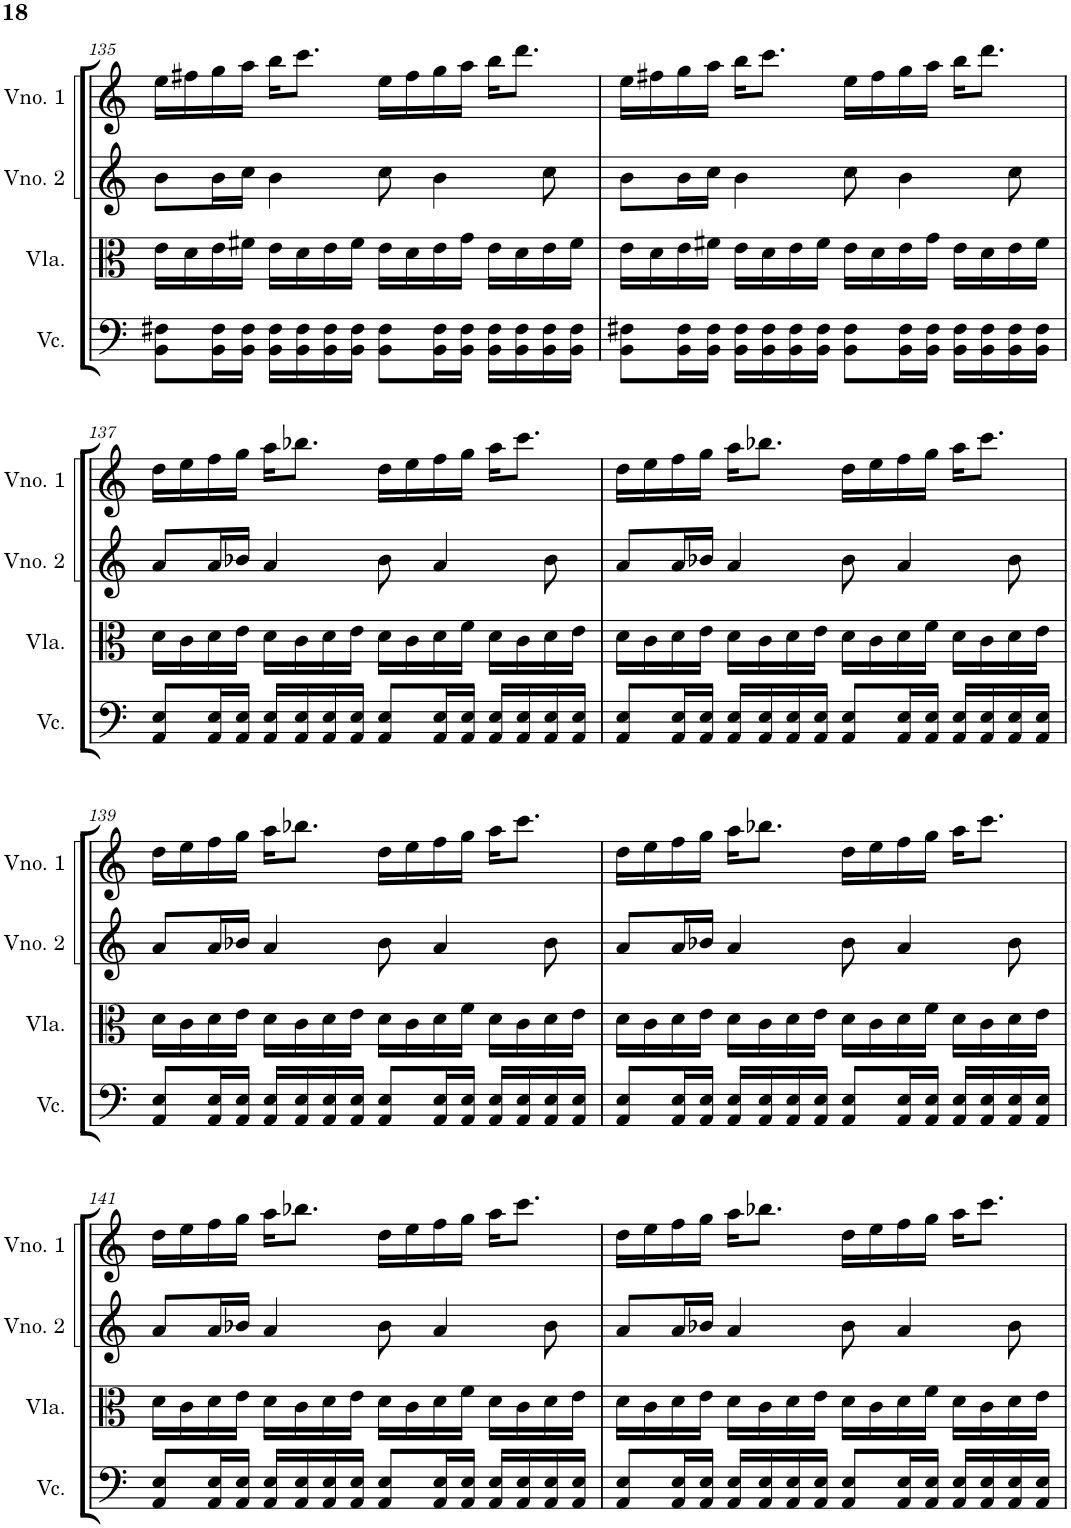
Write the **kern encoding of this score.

**kern	**kern	**kern	**kern
*part4	*part3	*part2	*part1
*staff4	*staff3	*staff2	*staff1
*I"Violoncelo	*I"Viola	*I"Violino 2	*I"Violino 1
*I'Vc.	*I'Vla.	*I'Vno. 2	*I'Vno. 1
!!LO:PB:g=z
*clefF4	*clefC3	*clefG2	*clefG2
*k[]	*k[]	*k[]	*k[]
*M4/4	*M4/4	*M4/4	*M4/4
=135	=135	=135	=135
8BB\ 8F#X\L	16e\LL	8b\L	16ee\LL
.	16d\	.	16ff#X\
16BB\ 16F#\L	16e\	16b\L	16gg\
16BB\ 16F#\JJ	16f#X\JJ	16cc\JJ	16aa\JJ
16BB\ 16F#\LL	16e\LL	4b\	16bb\KL
16BB\ 16F#\	16d\	.	8.ccc\J
16BB\ 16F#\	16e\	.	.
16BB\ 16F#\JJ	16f#\JJ	.	.
8BB\ 8F#\L	16e\LL	8cc\	16ee\LL
.	16d\	.	16ff#\
16BB\ 16F#\L	16e\	4b\	16gg\
16BB\ 16F#\JJ	16g\JJ	.	16aa\JJ
16BB\ 16F#\LL	16e\LL	.	16bb\KL
16BB\ 16F#\	16d\	.	8.ddd\J
16BB\ 16F#\	16e\	8cc\	.
16BB\ 16F#\JJ	16f#\JJ	.	.
=136	=136	=136	=136
8BB\ 8F#X\L	16e\LL	8b\L	16ee\LL
.	16d\	.	16ff#X\
16BB\ 16F#\L	16e\	16b\L	16gg\
16BB\ 16F#\JJ	16f#X\JJ	16cc\JJ	16aa\JJ
16BB\ 16F#\LL	16e\LL	4b\	16bb\KL
16BB\ 16F#\	16d\	.	8.ccc\J
16BB\ 16F#\	16e\	.	.
16BB\ 16F#\JJ	16f#\JJ	.	.
8BB\ 8F#\L	16e\LL	8cc\	16ee\LL
.	16d\	.	16ff#\
16BB\ 16F#\L	16e\	4b\	16gg\
16BB\ 16F#\JJ	16g\JJ	.	16aa\JJ
16BB\ 16F#\LL	16e\LL	.	16bb\KL
16BB\ 16F#\	16d\	.	8.ddd\J
16BB\ 16F#\	16e\	8cc\	.
16BB\ 16F#\JJ	16f#\JJ	.	.
!!LO:LB:g=z
=137	=137	=137	=137
8AA/ 8E/L	16d\LL	8a/L	16dd\LL
.	16c\	.	16ee\
16AA/ 16E/L	16d\	16a/L	16ff\
16AA/ 16E/JJ	16e\JJ	16b-X/JJ	16gg\JJ
16AA/ 16E/LL	16d\LL	4a/	16aa\KL
16AA/ 16E/	16c\	.	8.bb-X\J
16AA/ 16E/	16d\	.	.
16AA/ 16E/JJ	16e\JJ	.	.
8AA/ 8E/L	16d\LL	8b-\	16dd\LL
.	16c\	.	16ee\
16AA/ 16E/L	16d\	4a/	16ff\
16AA/ 16E/JJ	16f\JJ	.	16gg\JJ
16AA/ 16E/LL	16d\LL	.	16aa\KL
16AA/ 16E/	16c\	.	8.ccc\J
16AA/ 16E/	16d\	8b-\	.
16AA/ 16E/JJ	16e\JJ	.	.
=138	=138	=138	=138
8AA/ 8E/L	16d\LL	8a/L	16dd\LL
.	16c\	.	16ee\
16AA/ 16E/L	16d\	16a/L	16ff\
16AA/ 16E/JJ	16e\JJ	16b-X/JJ	16gg\JJ
16AA/ 16E/LL	16d\LL	4a/	16aa\KL
16AA/ 16E/	16c\	.	8.bb-X\J
16AA/ 16E/	16d\	.	.
16AA/ 16E/JJ	16e\JJ	.	.
8AA/ 8E/L	16d\LL	8b-\	16dd\LL
.	16c\	.	16ee\
16AA/ 16E/L	16d\	4a/	16ff\
16AA/ 16E/JJ	16f\JJ	.	16gg\JJ
16AA/ 16E/LL	16d\LL	.	16aa\KL
16AA/ 16E/	16c\	.	8.ccc\J
16AA/ 16E/	16d\	8b-\	.
16AA/ 16E/JJ	16e\JJ	.	.
!!LO:LB:g=z
=139	=139	=139	=139
8AA/ 8E/L	16d\LL	8a/L	16dd\LL
.	16c\	.	16ee\
16AA/ 16E/L	16d\	16a/L	16ff\
16AA/ 16E/JJ	16e\JJ	16b-X/JJ	16gg\JJ
16AA/ 16E/LL	16d\LL	4a/	16aa\KL
16AA/ 16E/	16c\	.	8.bb-X\J
16AA/ 16E/	16d\	.	.
16AA/ 16E/JJ	16e\JJ	.	.
8AA/ 8E/L	16d\LL	8b-\	16dd\LL
.	16c\	.	16ee\
16AA/ 16E/L	16d\	4a/	16ff\
16AA/ 16E/JJ	16f\JJ	.	16gg\JJ
16AA/ 16E/LL	16d\LL	.	16aa\KL
16AA/ 16E/	16c\	.	8.ccc\J
16AA/ 16E/	16d\	8b-\	.
16AA/ 16E/JJ	16e\JJ	.	.
=140	=140	=140	=140
8AA/ 8E/L	16d\LL	8a/L	16dd\LL
.	16c\	.	16ee\
16AA/ 16E/L	16d\	16a/L	16ff\
16AA/ 16E/JJ	16e\JJ	16b-X/JJ	16gg\JJ
16AA/ 16E/LL	16d\LL	4a/	16aa\KL
16AA/ 16E/	16c\	.	8.bb-X\J
16AA/ 16E/	16d\	.	.
16AA/ 16E/JJ	16e\JJ	.	.
8AA/ 8E/L	16d\LL	8b-\	16dd\LL
.	16c\	.	16ee\
16AA/ 16E/L	16d\	4a/	16ff\
16AA/ 16E/JJ	16f\JJ	.	16gg\JJ
16AA/ 16E/LL	16d\LL	.	16aa\KL
16AA/ 16E/	16c\	.	8.ccc\J
16AA/ 16E/	16d\	8b-\	.
16AA/ 16E/JJ	16e\JJ	.	.
!!LO:LB:g=z
=141	=141	=141	=141
8AA/ 8E/L	16d\LL	8a/L	16dd\LL
.	16c\	.	16ee\
16AA/ 16E/L	16d\	16a/L	16ff\
16AA/ 16E/JJ	16e\JJ	16b-X/JJ	16gg\JJ
16AA/ 16E/LL	16d\LL	4a/	16aa\KL
16AA/ 16E/	16c\	.	8.bb-X\J
16AA/ 16E/	16d\	.	.
16AA/ 16E/JJ	16e\JJ	.	.
8AA/ 8E/L	16d\LL	8b-\	16dd\LL
.	16c\	.	16ee\
16AA/ 16E/L	16d\	4a/	16ff\
16AA/ 16E/JJ	16f\JJ	.	16gg\JJ
16AA/ 16E/LL	16d\LL	.	16aa\KL
16AA/ 16E/	16c\	.	8.ccc\J
16AA/ 16E/	16d\	8b-\	.
16AA/ 16E/JJ	16e\JJ	.	.
=142	=142	=142	=142
8AA/ 8E/L	16d\LL	8a/L	16dd\LL
.	16c\	.	16ee\
16AA/ 16E/L	16d\	16a/L	16ff\
16AA/ 16E/JJ	16e\JJ	16b-X/JJ	16gg\JJ
16AA/ 16E/LL	16d\LL	4a/	16aa\KL
16AA/ 16E/	16c\	.	8.bb-X\J
16AA/ 16E/	16d\	.	.
16AA/ 16E/JJ	16e\JJ	.	.
8AA/ 8E/L	16d\LL	8b-\	16dd\LL
.	16c\	.	16ee\
16AA/ 16E/L	16d\	4a/	16ff\
16AA/ 16E/JJ	16f\JJ	.	16gg\JJ
16AA/ 16E/LL	16d\LL	.	16aa\KL
16AA/ 16E/	16c\	.	8.ccc\J
16AA/ 16E/	16d\	8b-\	.
16AA/ 16E/JJ	16e\JJ	.	.
=	=	=	=
*-	*-	*-	*-
